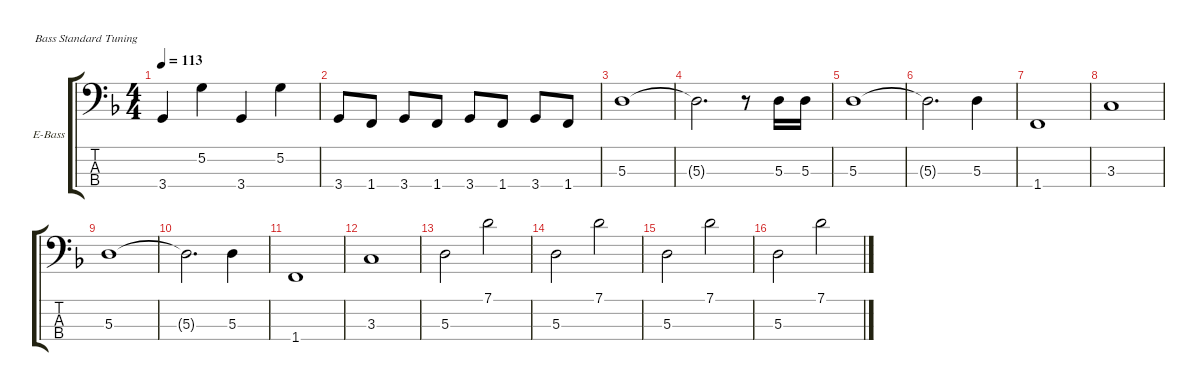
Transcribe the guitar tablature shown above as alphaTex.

\hideDynamics
\bracketExtendMode groupsimilarinstruments
\firstSystemTrackNameOrientation horizontal
\otherSystemsTrackNameOrientation horizontal
\track ("Bass" "E-Bass") {instrument electricbassfinger}
\staff {score tabs}
\tuning (G2 D2 A1 E1)
\ts (4 4)
\tempo 113
\clef f4
\ks f
3.4.4{dy ff} 5.2.4 3.4.4 5.2.4 |
3.4.8 1.4.8 3.4.8 1.4.8 3.4.8 1.4.8 3.4.8 1.4.8 |
5.3.1 |
5.3{t}.2{d} r.8 5.3.16 5.3.16 |
5.3.1 |
5.3{t}.2{d} 5.3.4 |
1.4.1 |
3.3.1 |
5.3.1 |
5.3{t}.2{d} 5.3.4 |
1.4.1 |
3.3.1 |
5.3.2 7.1.2 |
5.3.2 7.1.2 |
5.3.2 7.1.2 |
5.3.2 7.1.2
